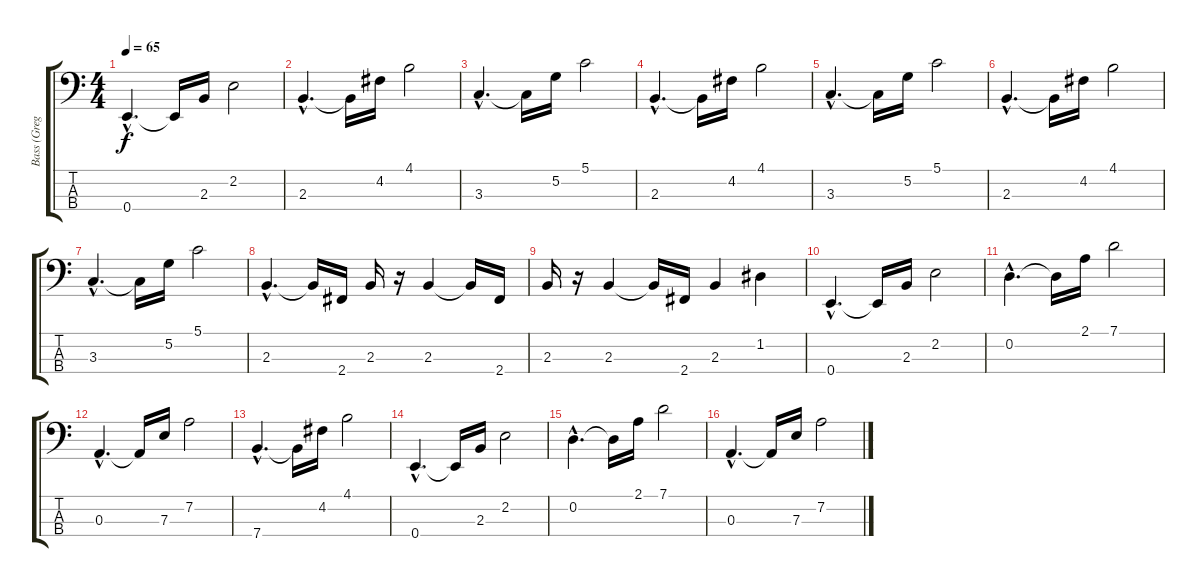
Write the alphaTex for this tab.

\track ("Bass (Greg Lake)" "Bass (Greg") {instrument electricbassfinger}
\staff {score tabs}
\tuning (G2 D2 A1 E1) {hide}
\ts (4 4)
\tempo 65
\clef f4
\ks c
0.4{hac}.4{d dy f} 0.4{t}.16 2.3.16 2.2.2 |
2.3{hac}.4{d} 2.3{t}.16 4.2.16 4.1.2 |
3.3{hac}.4{d} 3.3{t}.16 5.2.16 5.1.2 |
2.3{hac}.4{d} 2.3{t}.16 4.2.16 4.1.2 |
3.3{hac}.4{d} 3.3{t}.16 5.2.16 5.1.2 |
2.3{hac}.4{d} 2.3{t}.16 4.2.16 4.1.2 |
3.3{hac}.4{d} 3.3{t}.16 5.2.16 5.1.2 |
2.3{hac}.4{d} 2.3{t}.16 2.4.16 2.3.16 r.16 2.3.4 2.3{t}.16 2.4.16 |
2.3.16 r.16 2.3.4 2.3{t}.16 2.4.16 2.3.4 1.2.4 |
0.4{hac}.4{d} 0.4{t}.16 2.3.16 2.2.2 |
0.2{hac}.4{d} 0.2{t}.16 2.1.16 7.1.2 |
0.3{hac}.4{d} 0.3{t}.16 7.3.16 7.2.2 |
7.4{hac}.4{d} 7.4{t}.16 4.2.16 4.1.2 |
0.4{hac}.4{d} 0.4{t}.16 2.3.16 2.2.2 |
0.2{hac}.4{d} 0.2{t}.16 2.1.16 7.1.2 |
0.3{hac}.4{d} 0.3{t}.16 7.3.16 7.2.2
